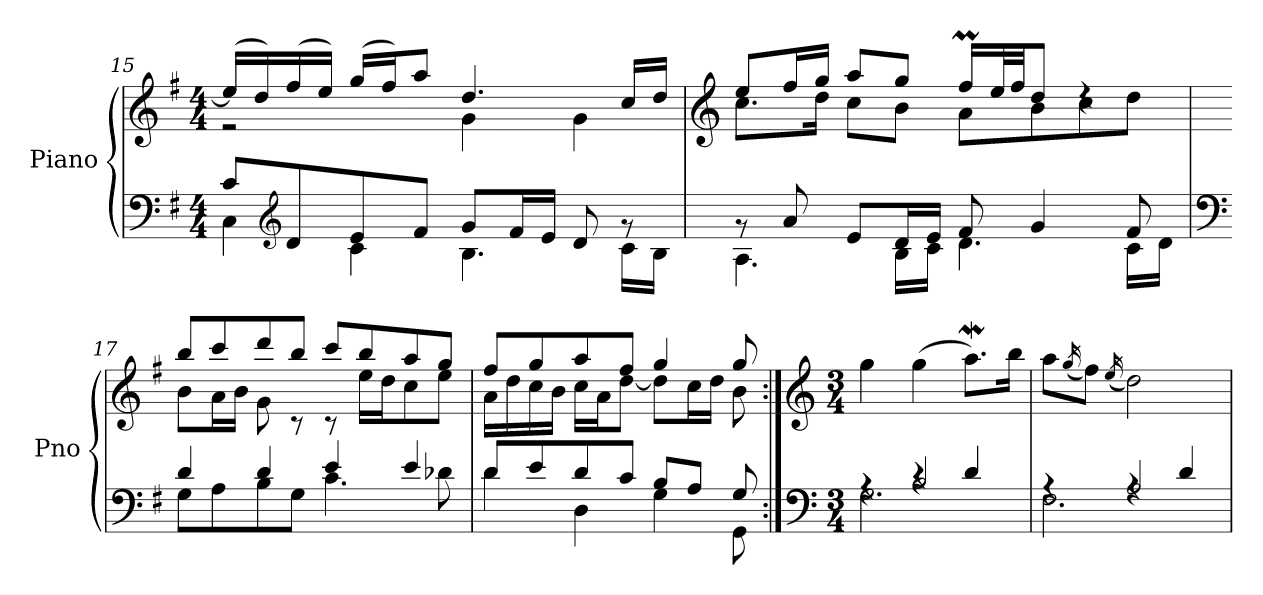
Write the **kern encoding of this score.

**kern	**kern
*part1	*part1
*staff2	*staff1
*I"Piano	*
*I'Pno	*
*clefF4	*clefG2
*k[f#]	*k[f#]
*M4/4	*M4/4
=15	=15
*^	*^
8c/L	4C\	(>16ee/LL]	2r
.	.	16dd/)	.
*clefG2	*	*	*
8d/	.	(>16ff#/	.
.	.	16ee/JJ)	.
8e/	4c\	(>16gg/LL	.
.	.	16ff#/J)	.
8f#/J	.	8aa/J	.
8g/L	4.B\	4.dd/	4g\
16f#/L	.	.	.
16e/JJ	.	.	.
8d/	.	.	4g\
8rg	16c\LL	16cc/LL	.
.	16B\JJ	16dd/JJ	.
!!LO:LB:g=z	!!
=16	=16	=16	=16
*	*	*clefG2	*
8rg	4.A\	8ee/L	8.cc\L
8a/	.	16ff#/L	.
.	.	16gg/JJ	16dd\Jk
8e/L	.	8aa/L	8cc\L
16d/L	16B\LL	8gg/J	8b\J
16e/JJ	16c\JJ	.	.
8f#/	4.d\	16ff#m/LL	8a\L
.	.	32ee/L	.
.	.	32ff#/JJ	.
4g/	.	8dd/J	8b\
.	.	4rdd	8cc\
8f#/	16c\LL	.	8dd\J
.	16d\JJ	.	.
=17	=17	=17	=17
*clefF4	*	*	*
4d/	8G\L	8bb/L	8b\L
.	8A\	8ccc/	16a\L
.	.	.	16b\JJ
4d/	8B\	8ddd/	8g\
.	8G\J	8bb/J	8rc
4e/	4.c\	8ccc/L	8rc
.	.	8bb/	16ee\LL
.	.	.	16dd\J
4e/	.	8aa/	8cc\
.	8d-X\	8gg/J	8ee\J
=18	=18	=18	=18
8d/L	4d\	8ff#/L	16a\LL
.	.	.	16dd\
8e/	.	8gg/	16cc\
.	.	.	16b\JJ
8d/	4D\	8aa/	16cc\LL
.	.	.	16a\J
8c/J	.	8ff#/J	[8dd\J
8B/L	4G\	4gg/	8dd\L]
8A/J	.	.	16cc\L
.	.	.	16dd\JJ
8G/	8GG\	8gg/	8b\
*v	*v	*	*
*	*v	*v
!!LO:PB:g=z
=1:|!	=1:|!
*clefF4	*clefG2
*M3/4	*M3/4
*^	*
*	*^	*
4rA	2.G\	4ryy	4gg\
4rc	.	2B/	(>4gg\
4d/	.	.	8.aaW\L)
.	.	.	16bb\Jk
=2	=2	=2	=2
4rA	2.F#\	4ryy	8aa\L
.	.	.	(<16qgg/
.	.	.	8ff#\J)
.	.	.	(<16qee/
4rA	.	2A/	2dd\)
4d/	.	.	.
*v	*v	*v	*
=	=
*-	*-
